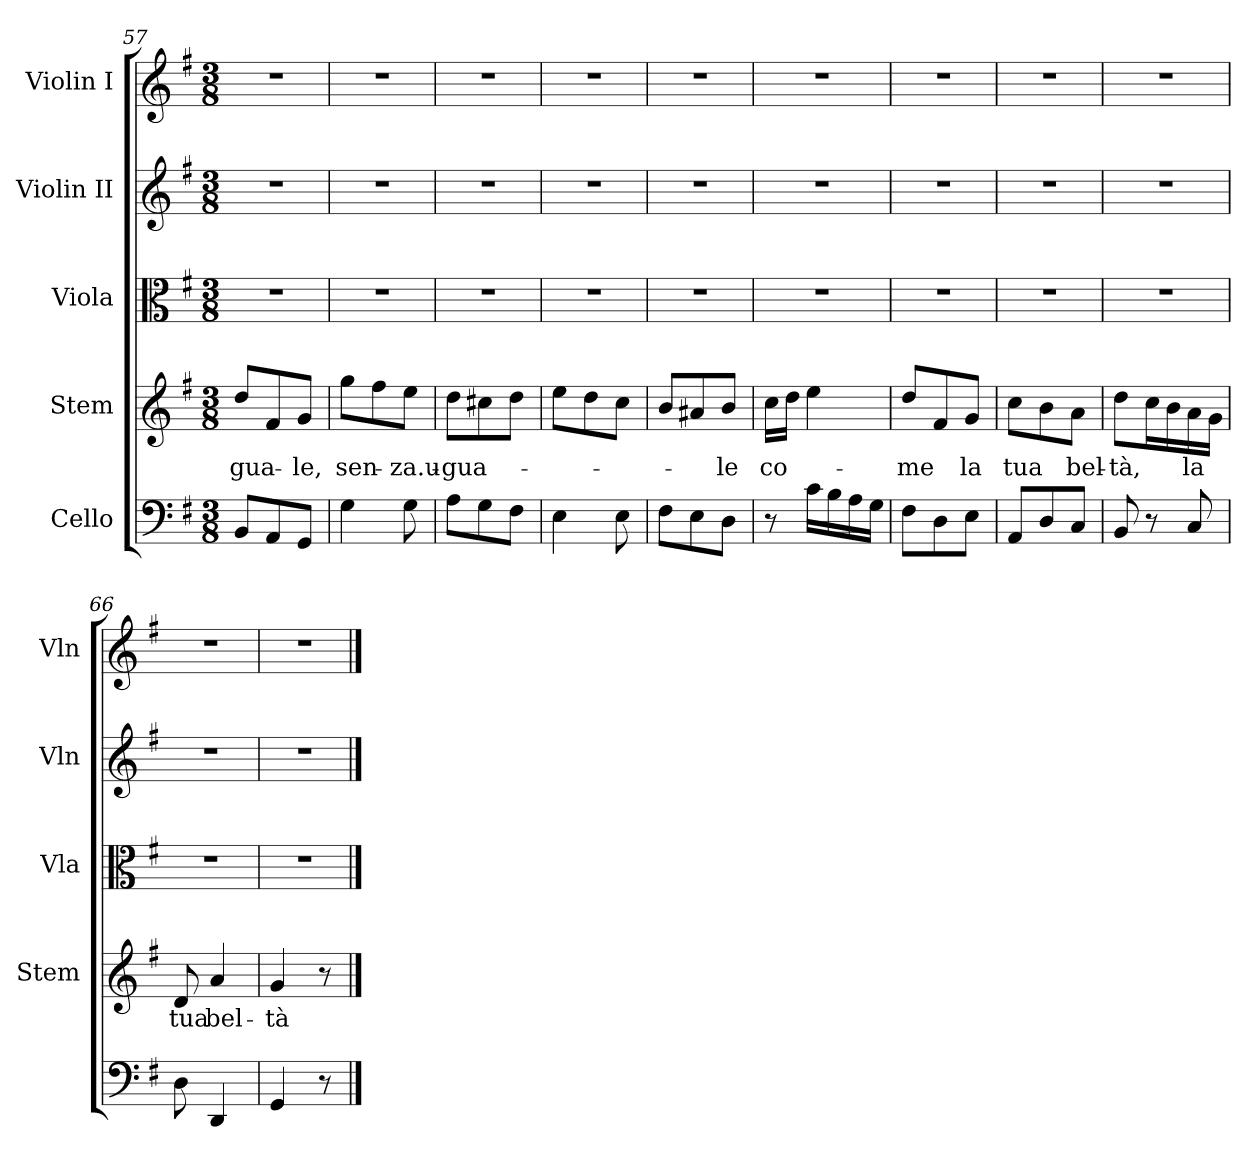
**kern	**kern	**text	**kern	**kern	**kern
*part5	*part4	*part4	*part3	*part2	*part1
*staff5	*staff4	*staff4	*staff3	*staff2	*staff1
*I"Cello	*I"Stem	*	*I"Viola	*I"Violin II	*I"Violin I
*	*I'Stem	*	*I'Vla	*I'Vln	*I'Vln
*clefF4	*clefG2	*	*clefC3	*clefG2	*clefG2
*k[f#]	*k[f#]	*	*k[f#]	*k[f#]	*k[f#]
*M3/8	*M3/8	*	*M3/8	*M3/8	*M3/8
=57	=57	=57	=57	=57	=57
8BB/L	8dd/L	-gua-	4.r	4.r	4.r
8AA/	8f#/	.	.	.	.
8GG/J	8g/J	-le,	.	.	.
=58	=58	=58	=58	=58	=58
4G\	8gg\L	sen-	4.r	4.r	4.r
.	8ff#\	.	.	.	.
8G\	8ee\J	-za.u-	.	.	.
=59	=59	=59	=59	=59	=59
8A\L	8dd\L	-gua-	4.r	4.r	4.r
8G\	8cc#X\	.	.	.	.
8F#\J	8dd\J	.	.	.	.
=60	=60	=60	=60	=60	=60
4E\	8ee\L	.	4.r	4.r	4.r
.	8dd\	.	.	.	.
8E\	8cc\J	.	.	.	.
=61	=61	=61	=61	=61	=61
8F#\L	8b/L	.	4.r	4.r	4.r
8E\	8a#X/	.	.	.	.
8D\J	8b/J	-le	.	.	.
=62	=62	=62	=62	=62	=62
8r	16cc\LL	co-	4.r	4.r	4.r
.	16dd\JJ	.	.	.	.
16c\LL	4ee\	.	.	.	.
16B\	.	.	.	.	.
16A\	.	.	.	.	.
16G\JJ	.	.	.	.	.
=63	=63	=63	=63	=63	=63
8F#\L	8dd/L	-me	4.r	4.r	4.r
8D\	8f#/	.	.	.	.
8E\J	8g/J	la	.	.	.
!!LO:LB:g=z
=64	=64	=64	=64	=64	=64
8AA/L	8cc\L	tua	4.r	4.r	4.r
8D/	8b\	.	.	.	.
8C/J	8a\J	bel-	.	.	.
=65	=65	=65	=65	=65	=65
8BB/	8dd\L	-tà,	4.r	4.r	4.r
8r	16cc\L	.	.	.	.
.	16b\	.	.	.	.
8C/	16a\	la	.	.	.
.	16g\JJ	.	.	.	.
=66	=66	=66	=66	=66	=66
8D\	8d/	tua	4.r	4.r	4.r
4DD/	4a/	bel-	.	.	.
=67	=67	=67	=67	=67	=67
4GG/	4g/	-tà	4.r	4.r	4.r
8r	8r	.	.	.	.
==	==	==	==	==	==
*-	*-	*-	*-	*-	*-
